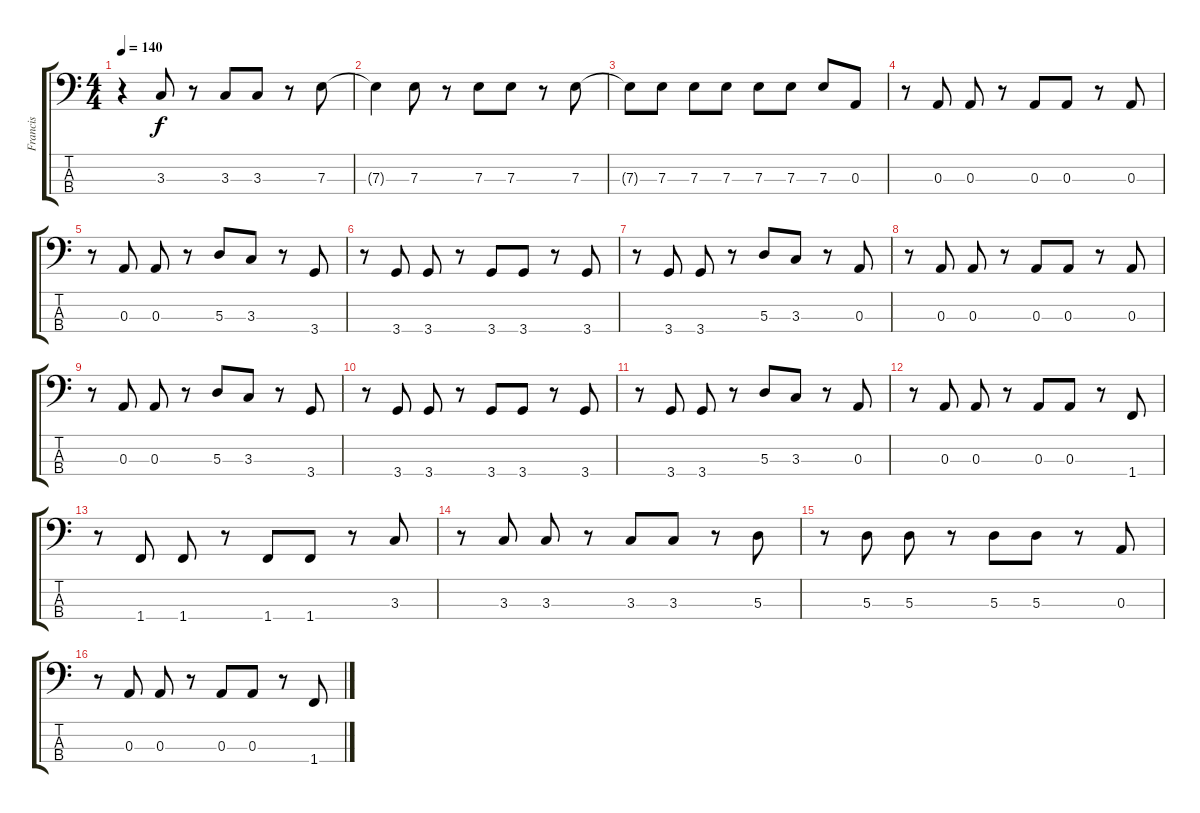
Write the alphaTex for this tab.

\track ("Francis" "Francis") {instrument electricbasspick}
\staff {score tabs}
\tuning (G2 D2 A1 E1) {hide}
\ts (4 4)
\tempo 140
\clef f4
\ks c
r.4{dy f} 3.3.8 r.8 3.3.8 3.3.8 r.8 7.3.8 |
7.3{t}.4 7.3.8 r.8 7.3.8 7.3.8 r.8 7.3.8 |
7.3{t}.8 7.3.8 7.3.8 7.3.8 7.3.8 7.3.8 7.3.8 0.3.8 |
r.8 0.3.8 0.3.8 r.8 0.3.8 0.3.8 r.8 0.3.8 |
r.8 0.3.8 0.3.8 r.8 5.3.8 3.3.8 r.8 3.4.8 |
r.8 3.4.8 3.4.8 r.8 3.4.8 3.4.8 r.8 3.4.8 |
r.8 3.4.8 3.4.8 r.8 5.3.8 3.3.8 r.8 0.3.8 |
r.8 0.3.8 0.3.8 r.8 0.3.8 0.3.8 r.8 0.3.8 |
r.8 0.3.8 0.3.8 r.8 5.3.8 3.3.8 r.8 3.4.8 |
r.8 3.4.8 3.4.8 r.8 3.4.8 3.4.8 r.8 3.4.8 |
r.8 3.4.8 3.4.8 r.8 5.3.8 3.3.8 r.8 0.3.8 |
r.8 0.3.8 0.3.8 r.8 0.3.8 0.3.8 r.8 1.4.8 |
r.8 1.4.8 1.4.8 r.8 1.4.8 1.4.8 r.8 3.3.8 |
r.8 3.3.8 3.3.8 r.8 3.3.8 3.3.8 r.8 5.3.8 |
r.8 5.3.8 5.3.8 r.8 5.3.8 5.3.8 r.8 0.3.8 |
r.8 0.3.8 0.3.8 r.8 0.3.8 0.3.8 r.8 1.4.8
